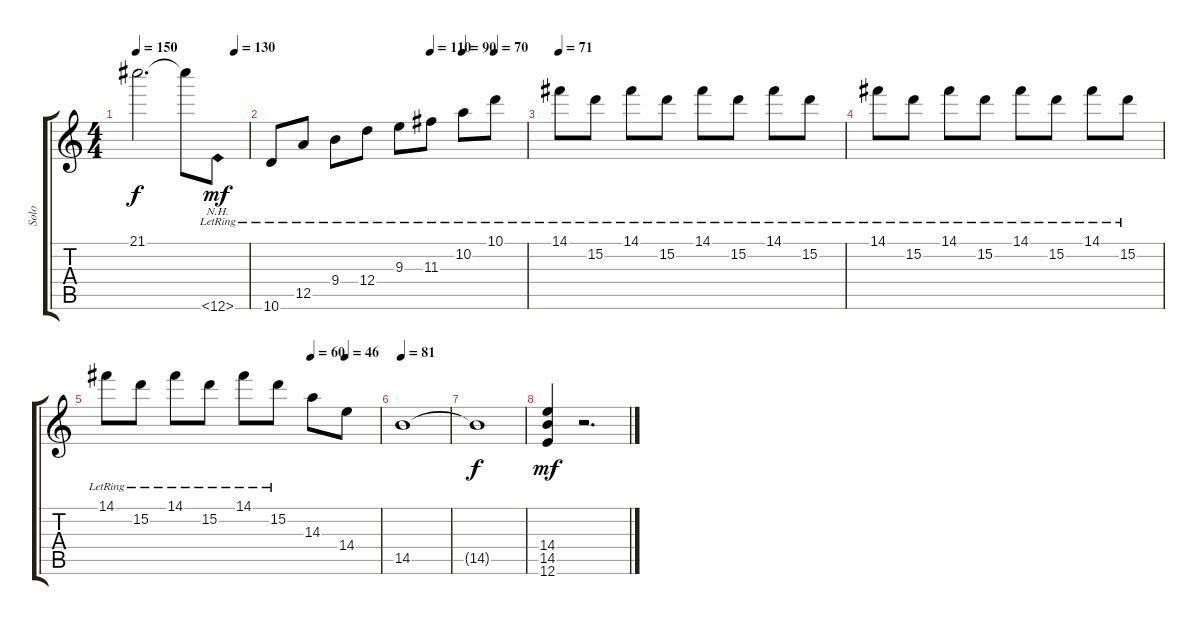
\track ("Solo" "Solo") {instrument overdrivenguitar}
\staff {score tabs}
\tuning (E4 B3 G3 D3 A2 E2) {hide}
\ts (4 4)
\tempo 150
\tempo (130 0.875)
\clef g2
\ks c
21.1{t}.2{d dy f} 21.1{t}.8 12.6{nh lr}.8{dy mf} |
\tempo (110 0.625)
\tempo (90 0.75)
\tempo (70 0.875)
10.6{lr}.8 12.5{lr}.8 9.4{lr}.8 12.4{lr}.8 9.3{lr}.8 11.3{lr}.8 10.2{lr}.8 10.1{lr}.8 |
\tempo 71
14.1{lr}.8 15.2{lr}.8 14.1{lr}.8 15.2{lr}.8 14.1{lr}.8 15.2{lr}.8 14.1{lr}.8 15.2{lr}.8 |
14.1{lr}.8 15.2{lr}.8 14.1{lr}.8 15.2{lr}.8 14.1{lr}.8 15.2{lr}.8 14.1{lr}.8 15.2{lr}.8 |
\tempo (60 0.75)
\tempo (46 0.875)
14.1{lr}.8 15.2{lr}.8 14.1{lr}.8 15.2{lr}.8 14.1{lr}.8 15.2{lr}.8 14.3.8 14.4.8 |
\tempo 81
14.5.1 |
14.5{t}.1{dy f} |
(14.4 14.5 12.6).4{dy mf instrument overdrivenguitar} r.2{d}
